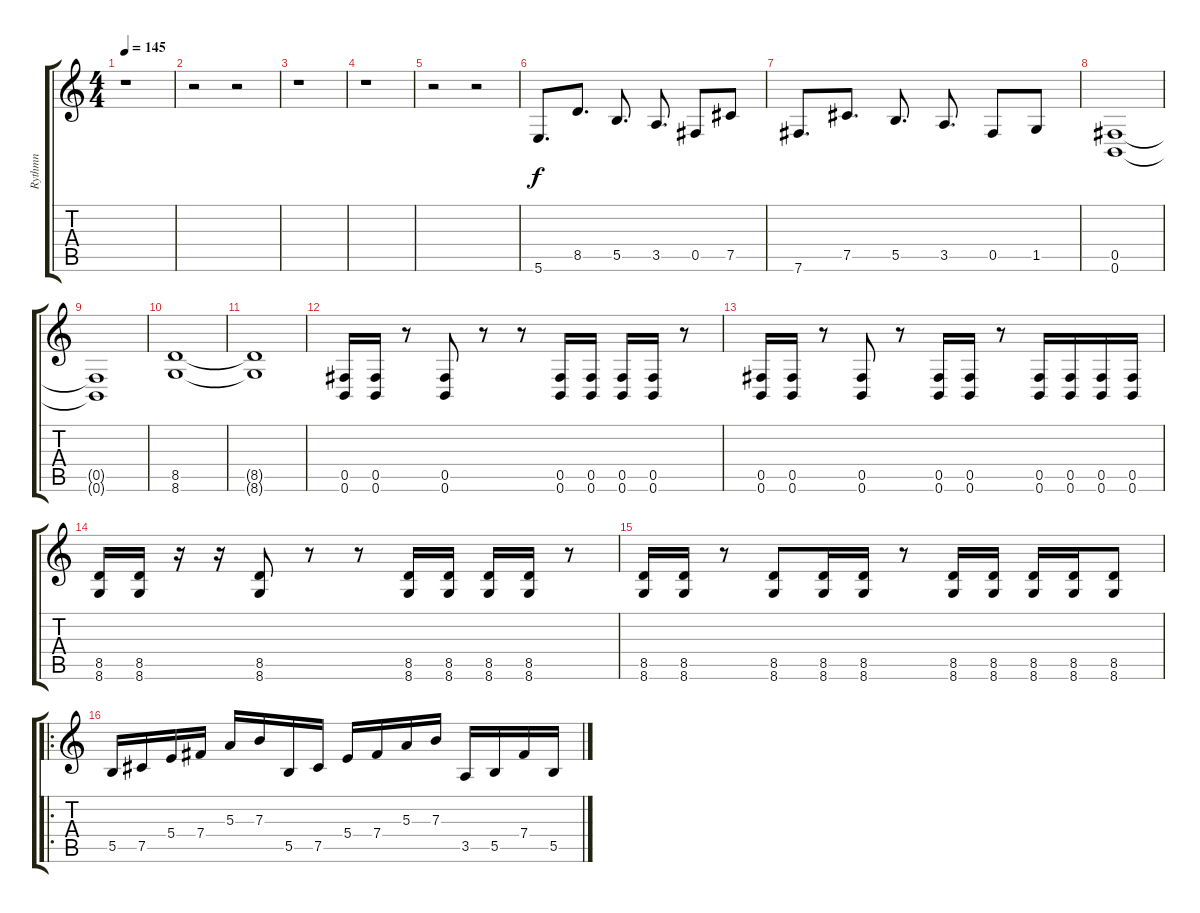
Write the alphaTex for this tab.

\track ("Rythmn" "Rythmn") {instrument distortionguitar}
\staff {score tabs}
\tuning (Db4 Ab3 E3 B2 Gb2 B1) {hide}
\ts (4 4)
\tempo 145
\clef g2
\ks c
r.1{dy f} |
r.2 r.2 |
r.1 |
r.1 |
r.2 r.2 |
5.6.8{d} 8.5.8{d} 5.5.8{d} 3.5.8{d} 0.5.8 7.5.8 |
7.6.8{d} 7.5.8{d} 5.5.8{d} 3.5.8{d} 0.5.8 1.5.8 |
(0.5 0.6).1 |
(0.5{t} 0.6{t}).1 |
(8.5 8.6).1 |
(8.5{t} 8.6{t}).1 |
(0.5 0.6).16 (0.5 0.6).16 r.8 (0.5 0.6).8 r.8 r.8 (0.5 0.6).16 (0.5 0.6).16 (0.5 0.6).16 (0.5 0.6).16 r.8 |
(0.5 0.6).16 (0.5 0.6).16 r.8 (0.5 0.6).8 r.8 (0.5 0.6).16 (0.5 0.6).16 r.8 (0.5 0.6).16 (0.5 0.6).16 (0.5 0.6).16 (0.5 0.6).16 |
(8.5 8.6).16 (8.5 8.6).16 r.16 r.16 (8.5 8.6).8 r.8 r.8 (8.5 8.6).16 (8.5 8.6).16 (8.5 8.6).16 (8.5 8.6).16 r.8 |
(8.5 8.6).16 (8.5 8.6).16 r.8 (8.5 8.6).8 (8.5 8.6).16 (8.5 8.6).16 r.8 (8.5 8.6).16 (8.5 8.6).16 (8.5 8.6).16 (8.5 8.6).16 (8.5 8.6).8 |
\ro
5.5.16 7.5.16 5.4.16 7.4.16 5.3.16 7.3.16 5.5.16 7.5.16 5.4.16 7.4.16 5.3.16 7.3.16 3.5.16 5.5.16 7.4.16 5.5.16
